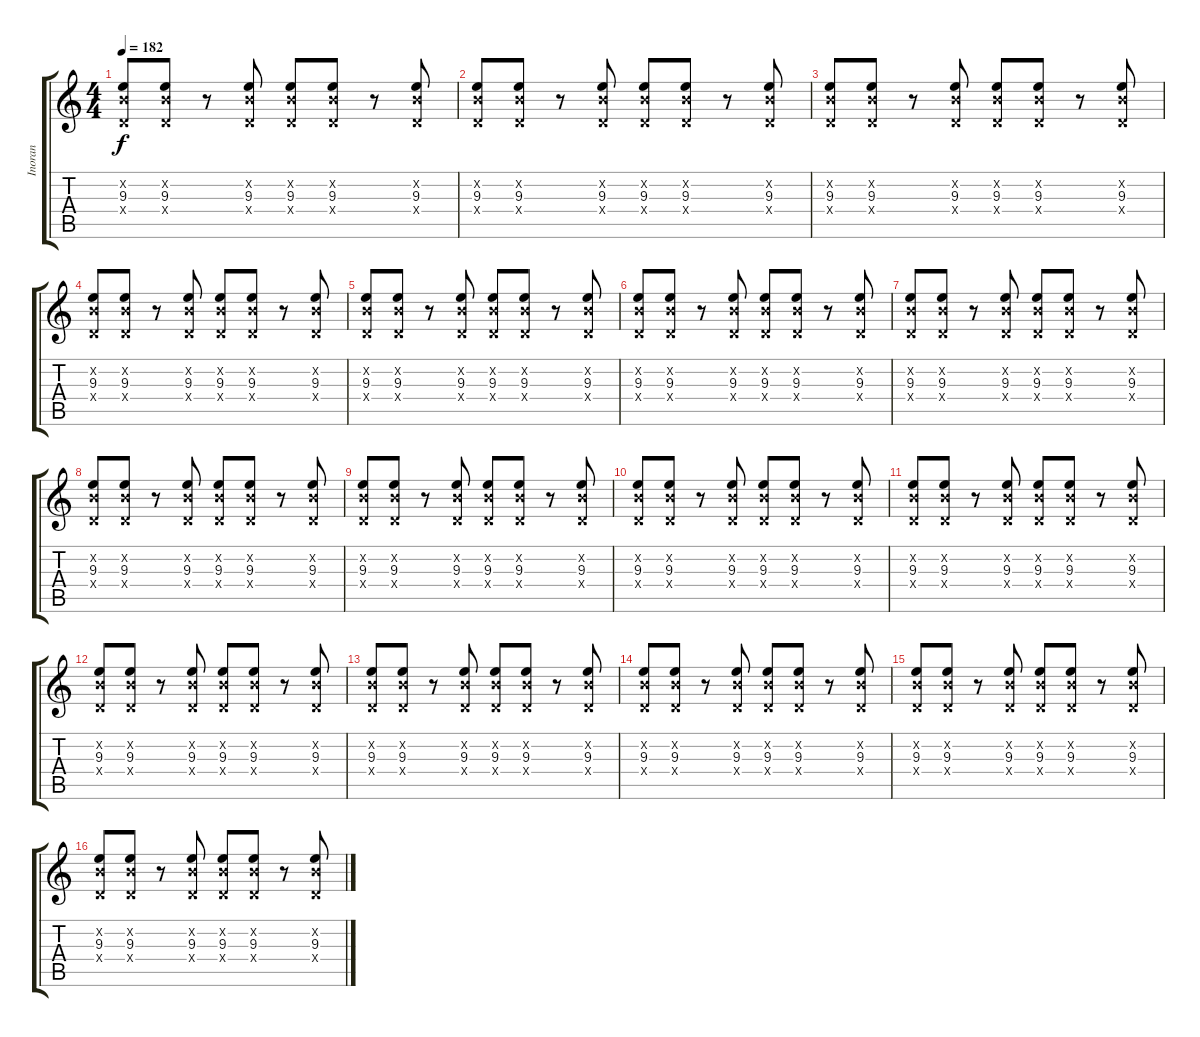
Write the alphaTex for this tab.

\track ("Inoran" "Inoran") {instrument distortionguitar}
\staff {score tabs}
\tuning (E4 B3 G3 D3 A2 E2) {hide}
\ts (4 4)
\tempo 182
\clef g2
\ks c
(0.2{x} 9.3 0.4{x}).8{dy f} (0.2{x} 9.3 0.4{x}).8 r.8 (0.2{x} 9.3 0.4{x}).8 (0.2{x} 9.3 0.4{x}).8 (0.2{x} 9.3 0.4{x}).8 r.8 (0.2{x} 9.3 0.4{x}).8 |
(0.2{x} 9.3 0.4{x}).8 (0.2{x} 9.3 0.4{x}).8 r.8 (0.2{x} 9.3 0.4{x}).8 (0.2{x} 9.3 0.4{x}).8 (0.2{x} 9.3 0.4{x}).8 r.8 (0.2{x} 9.3 0.4{x}).8 |
(0.2{x} 9.3 0.4{x}).8 (0.2{x} 9.3 0.4{x}).8 r.8 (0.2{x} 9.3 0.4{x}).8 (0.2{x} 9.3 0.4{x}).8 (0.2{x} 9.3 0.4{x}).8 r.8 (0.2{x} 9.3 0.4{x}).8 |
(0.2{x} 9.3 0.4{x}).8 (0.2{x} 9.3 0.4{x}).8 r.8 (0.2{x} 9.3 0.4{x}).8 (0.2{x} 9.3 0.4{x}).8 (0.2{x} 9.3 0.4{x}).8 r.8 (0.2{x} 9.3 0.4{x}).8 |
(0.2{x} 9.3 0.4{x}).8 (0.2{x} 9.3 0.4{x}).8 r.8 (0.2{x} 9.3 0.4{x}).8 (0.2{x} 9.3 0.4{x}).8 (0.2{x} 9.3 0.4{x}).8 r.8 (0.2{x} 9.3 0.4{x}).8 |
(0.2{x} 9.3 0.4{x}).8 (0.2{x} 9.3 0.4{x}).8 r.8 (0.2{x} 9.3 0.4{x}).8 (0.2{x} 9.3 0.4{x}).8 (0.2{x} 9.3 0.4{x}).8 r.8 (0.2{x} 9.3 0.4{x}).8 |
(0.2{x} 9.3 0.4{x}).8 (0.2{x} 9.3 0.4{x}).8 r.8 (0.2{x} 9.3 0.4{x}).8 (0.2{x} 9.3 0.4{x}).8 (0.2{x} 9.3 0.4{x}).8 r.8 (0.2{x} 9.3 0.4{x}).8 |
(0.2{x} 9.3 0.4{x}).8 (0.2{x} 9.3 0.4{x}).8 r.8 (0.2{x} 9.3 0.4{x}).8 (0.2{x} 9.3 0.4{x}).8 (0.2{x} 9.3 0.4{x}).8 r.8 (0.2{x} 9.3 0.4{x}).8 |
(0.2{x} 9.3 0.4{x}).8 (0.2{x} 9.3 0.4{x}).8 r.8 (0.2{x} 9.3 0.4{x}).8 (0.2{x} 9.3 0.4{x}).8 (0.2{x} 9.3 0.4{x}).8 r.8 (0.2{x} 9.3 0.4{x}).8 |
(0.2{x} 9.3 0.4{x}).8 (0.2{x} 9.3 0.4{x}).8 r.8 (0.2{x} 9.3 0.4{x}).8 (0.2{x} 9.3 0.4{x}).8 (0.2{x} 9.3 0.4{x}).8 r.8 (0.2{x} 9.3 0.4{x}).8 |
(0.2{x} 9.3 0.4{x}).8 (0.2{x} 9.3 0.4{x}).8 r.8 (0.2{x} 9.3 0.4{x}).8 (0.2{x} 9.3 0.4{x}).8 (0.2{x} 9.3 0.4{x}).8 r.8 (0.2{x} 9.3 0.4{x}).8 |
(0.2{x} 9.3 0.4{x}).8 (0.2{x} 9.3 0.4{x}).8 r.8 (0.2{x} 9.3 0.4{x}).8 (0.2{x} 9.3 0.4{x}).8 (0.2{x} 9.3 0.4{x}).8 r.8 (0.2{x} 9.3 0.4{x}).8 |
(0.2{x} 9.3 0.4{x}).8 (0.2{x} 9.3 0.4{x}).8 r.8 (0.2{x} 9.3 0.4{x}).8 (0.2{x} 9.3 0.4{x}).8 (0.2{x} 9.3 0.4{x}).8 r.8 (0.2{x} 9.3 0.4{x}).8 |
(0.2{x} 9.3 0.4{x}).8 (0.2{x} 9.3 0.4{x}).8 r.8 (0.2{x} 9.3 0.4{x}).8 (0.2{x} 9.3 0.4{x}).8 (0.2{x} 9.3 0.4{x}).8 r.8 (0.2{x} 9.3 0.4{x}).8 |
(0.2{x} 9.3 0.4{x}).8 (0.2{x} 9.3 0.4{x}).8 r.8 (0.2{x} 9.3 0.4{x}).8 (0.2{x} 9.3 0.4{x}).8 (0.2{x} 9.3 0.4{x}).8 r.8 (0.2{x} 9.3 0.4{x}).8 |
(0.2{x} 9.3 0.4{x}).8 (0.2{x} 9.3 0.4{x}).8 r.8 (0.2{x} 9.3 0.4{x}).8 (0.2{x} 9.3 0.4{x}).8 (0.2{x} 9.3 0.4{x}).8 r.8 (0.2{x} 9.3 0.4{x}).8
